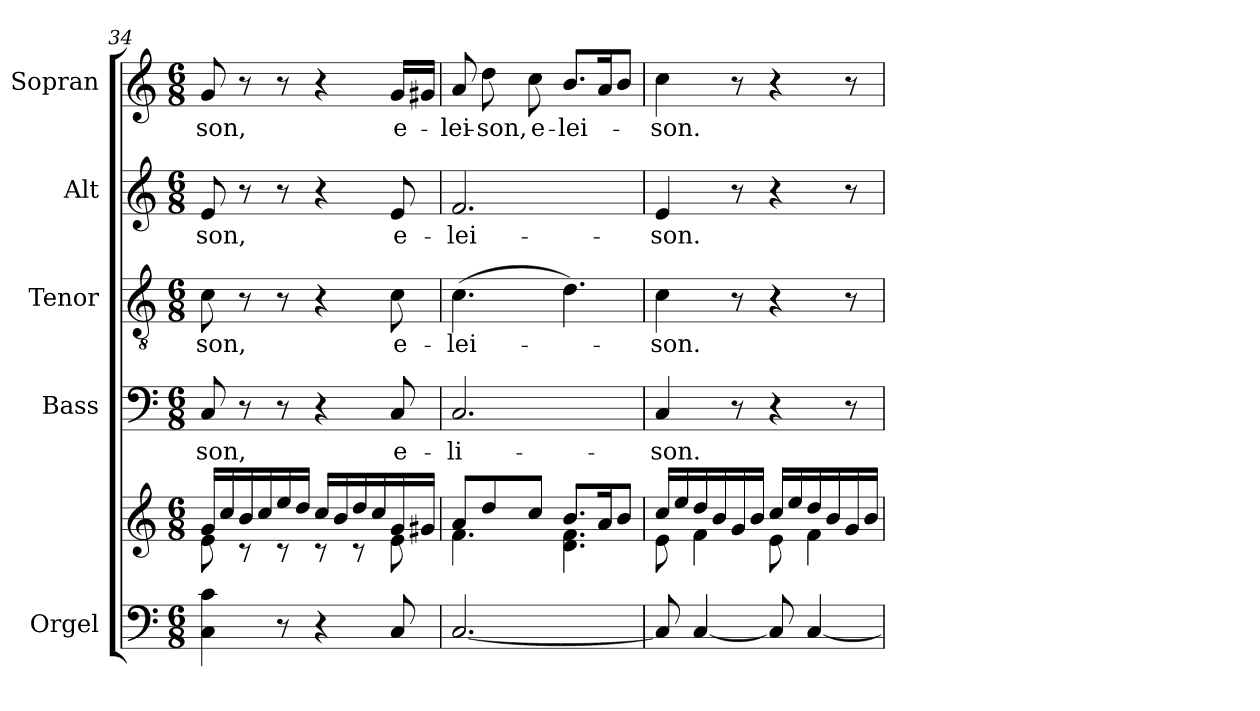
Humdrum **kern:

**kern	**kern	**kern	**text	**kern	**text	**kern	**text	**kern	**text
*part5	*part5	*part4	*part4	*part3	*part3	*part2	*part2	*part1	*part1
*staff6	*staff5	*staff4	*staff4	*staff3	*staff3	*staff2	*staff2	*staff1	*staff1
*I"Orgel	*	*I"Bass	*	*I"Tenor	*	*I"Alt	*	*I"Sopran	*
*I'Org.	*	*I'B.	*	*I'T.	*	*I'A.	*	*I'S.	*
*clefF4	*clefG2	*clefF4	*	*clefGv2	*	*clefG2	*	*clefG2	*
*k[]	*k[]	*k[]	*	*k[]	*	*k[]	*	*k[]	*
*C:	*C:	*C:	*	*C:	*	*C:	*	*C:	*
*M6/8	*M6/8	*M6/8	*	*M6/8	*	*M6/8	*	*M6/8	*
=34	=34	=34	=34	=34	=34	=34	=34	=34	=34
*	*^	*	*	*	*	*	*	*	*
!	!	!	!	!LO:LY:b	!	!LO:LY:b	!	!LO:LY:b	!	!LO:LY:b
4C\ 4c\	16g/LL	8e\	8C/	-son,	8c\	-son,	8e/	-son,	8g/	-son,
.	16cc/	.	.	.	.	.	.	.	.	.
.	16b/	8rc	8r	.	8r	.	8r	.	8r	.
.	16cc/	.	.	.	.	.	.	.	.	.
8r	16ee/	8rc	8r	.	8r	.	8r	.	8r	.
.	16dd/JJ	.	.	.	.	.	.	.	.	.
4r	16cc/LL	8rc	4r	.	4r	.	4r	.	4r	.
.	16b/	.	.	.	.	.	.	.	.	.
.	16dd/	8rc	.	.	.	.	.	.	.	.
.	16cc/	.	.	.	.	.	.	.	.	.
!	!	!	!	!LO:LY:b	!	!LO:LY:b	!	!LO:LY:b	!	!LO:LY:b
8C/	16g/	8e\	8C/	e-	8c\	e-	8e/	e-	16g/LL	e-
.	16g#X/JJ	.	.	.	.	.	.	.	16g#X/JJ	.
=35	=35	=35	=35	=35	=35	=35	=35	=35	=35	=35
!	!	!	!	!LO:LY:b	!	!LO:LY:b	!	!LO:LY:b	!	!LO:LY:b
[2.C/	8a/L	4.f\	2.C/	-li-	(>4.c\	-lei-	2.f/	-lei-	8a/	-lei-
!	!	!	!	!	!	!	!	!	!	!LO:LY:b
.	8dd/	.	.	.	.	.	.	.	8dd\	-son,
!	!	!	!	!	!	!	!	!	!	!LO:LY:b
.	8cc/J	.	.	.	.	.	.	.	8cc\	e-
!	!	!	!	!	!	!	!	!	!	!LO:LY:b
.	8.b/L	4.d\ 4.f\	.	.	4.d\)	.	.	.	8.b/L	-lei-
.	16a/k	.	.	.	.	.	.	.	16a/k	.
.	8b/J	.	.	.	.	.	.	.	8b/J	.
=36	=36	=36	=36	=36	=36	=36	=36	=36	=36	=36
!	!	!	!	!LO:LY:b	!	!LO:LY:b	!	!LO:LY:b	!	!LO:LY:b
8C/]	16cc/LL	8e\	4C/	-son.	4c\	-son.	4e/	-son.	4cc\	-son.
.	16ee/	.	.	.	.	.	.	.	.	.
[4C/	16dd/	4f\	.	.	.	.	.	.	.	.
.	16b/	.	.	.	.	.	.	.	.	.
.	16g/	.	8r	.	8r	.	8r	.	8r	.
.	16b/JJ	.	.	.	.	.	.	.	.	.
8C/]	16cc/LL	8e\	4r	.	4r	.	4r	.	4r	.
.	16ee/	.	.	.	.	.	.	.	.	.
[4C/	16dd/	4f\	.	.	.	.	.	.	.	.
.	16b/	.	.	.	.	.	.	.	.	.
.	16g/	.	8r	.	8r	.	8r	.	8r	.
.	16b/JJ	.	.	.	.	.	.	.	.	.
*	*v	*v	*	*	*	*	*	*	*	*
=	=	=	=	=	=	=	=	=	=
*-	*-	*-	*-	*-	*-	*-	*-	*-	*-
